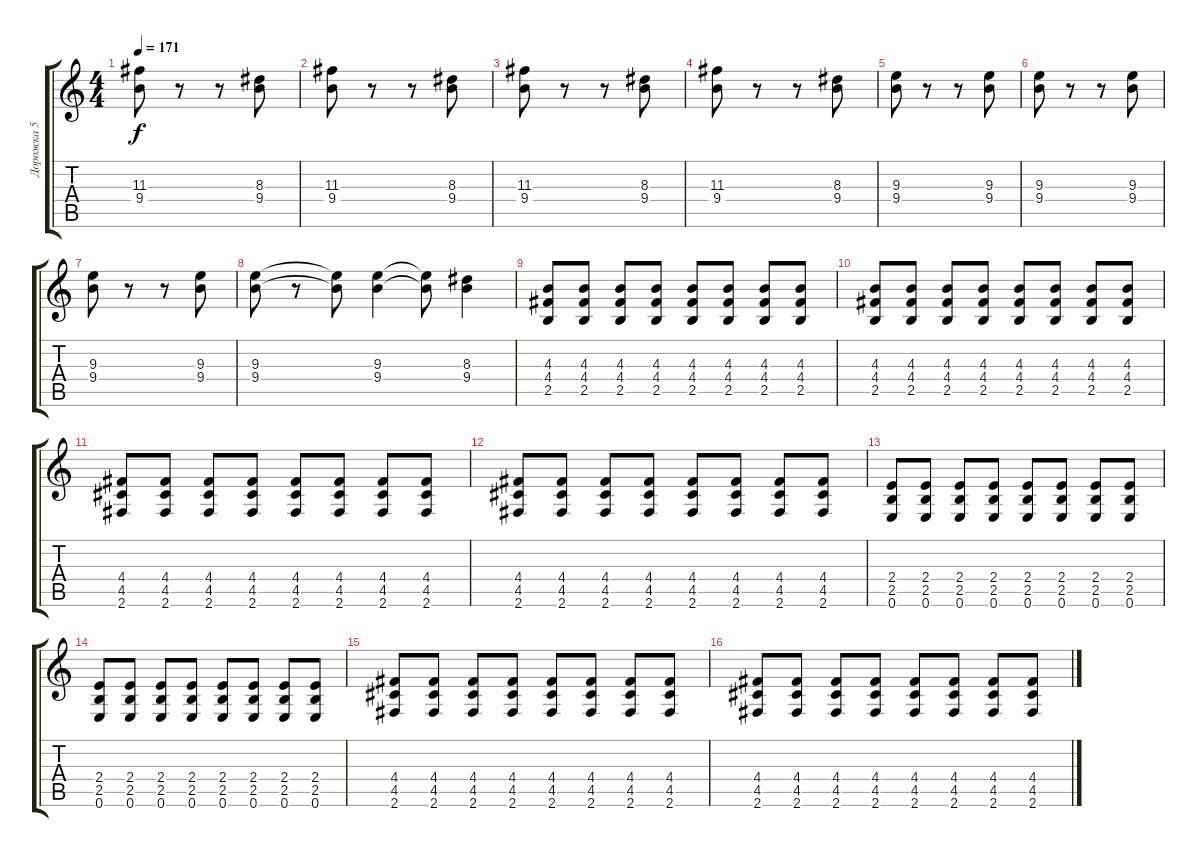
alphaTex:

\track ("Дорожка 5" "Дорожка 5") {instrument overdrivenguitar}
\staff {score tabs}
\tuning (E4 B3 G3 D3 A2 E2) {hide}
\ts (4 4)
\tempo 171
\clef g2
\ks c
(11.3 9.4).8{dy f} r.8 r.8 (8.3 9.4).8 |
(11.3 9.4).8 r.8 r.8 (8.3 9.4).8 |
(11.3 9.4).8 r.8 r.8 (8.3 9.4).8 |
(11.3 9.4).8 r.8 r.8 (8.3 9.4).8 |
(9.3 9.4).8 r.8 r.8 (9.3 9.4).8 |
(9.3 9.4).8 r.8 r.8 (9.3 9.4).8 |
(9.3 9.4).8 r.8 r.8 (9.3 9.4).8 |
(9.3 9.4).8 r.8 (9.3{t} 9.4{t}).8 (9.3 9.4).4 (9.3{t} 9.4{t}).8 (8.3 9.4).4 |
(4.3 4.4 2.5).8 (4.3 4.4 2.5).8 (4.3 4.4 2.5).8 (4.3 4.4 2.5).8 (4.3 4.4 2.5).8 (4.3 4.4 2.5).8 (4.3 4.4 2.5).8 (4.3 4.4 2.5).8 |
(4.3 4.4 2.5).8 (4.3 4.4 2.5).8 (4.3 4.4 2.5).8 (4.3 4.4 2.5).8 (4.3 4.4 2.5).8 (4.3 4.4 2.5).8 (4.3 4.4 2.5).8 (4.3 4.4 2.5).8 |
(4.4 4.5 2.6).8 (4.4 4.5 2.6).8 (4.4 4.5 2.6).8 (4.4 4.5 2.6).8 (4.4 4.5 2.6).8 (4.4 4.5 2.6).8 (4.4 4.5 2.6).8 (4.4 4.5 2.6).8 |
(4.4 4.5 2.6).8 (4.4 4.5 2.6).8 (4.4 4.5 2.6).8 (4.4 4.5 2.6).8 (4.4 4.5 2.6).8 (4.4 4.5 2.6).8 (4.4 4.5 2.6).8 (4.4 4.5 2.6).8 |
(2.4 2.5 0.6).8 (2.4 2.5 0.6).8 (2.4 2.5 0.6).8 (2.4 2.5 0.6).8 (2.4 2.5 0.6).8 (2.4 2.5 0.6).8 (2.4 2.5 0.6).8 (2.4 2.5 0.6).8 |
(2.4 2.5 0.6).8 (2.4 2.5 0.6).8 (2.4 2.5 0.6).8 (2.4 2.5 0.6).8 (2.4 2.5 0.6).8 (2.4 2.5 0.6).8 (2.4 2.5 0.6).8 (2.4 2.5 0.6).8 |
(4.4 4.5 2.6).8 (4.4 4.5 2.6).8 (4.4 4.5 2.6).8 (4.4 4.5 2.6).8 (4.4 4.5 2.6).8 (4.4 4.5 2.6).8 (4.4 4.5 2.6).8 (4.4 4.5 2.6).8 |
(4.4 4.5 2.6).8 (4.4 4.5 2.6).8 (4.4 4.5 2.6).8 (4.4 4.5 2.6).8 (4.4 4.5 2.6).8 (4.4 4.5 2.6).8 (4.4 4.5 2.6).8 (4.4 4.5 2.6).8
